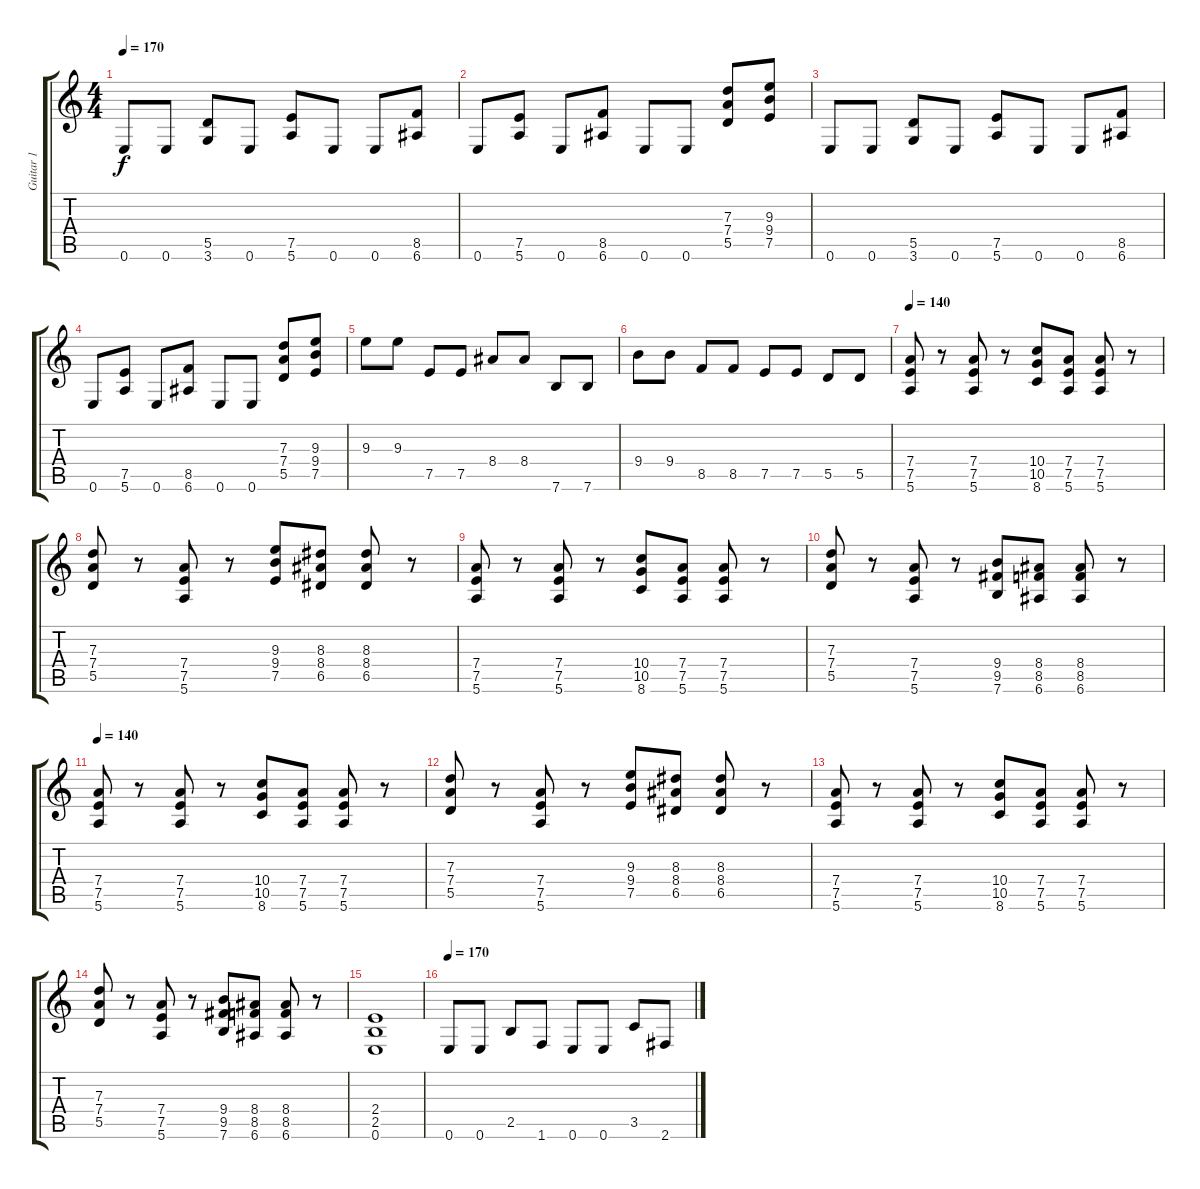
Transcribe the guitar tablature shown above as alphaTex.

\track ("Guitar 1" "Guitar 1") {instrument distortionguitar}
\staff {score tabs}
\tuning (E4 B3 G3 D3 A2 E2) {hide}
\ts (4 4)
\tempo 170
\clef g2
\ks c
0.6.8{dy f} 0.6.8 (5.5 3.6).8 0.6.8 (7.5 5.6).8 0.6.8 0.6.8 (8.5 6.6).8 |
0.6.8 (7.5 5.6).8 0.6.8 (8.5 6.6).8 0.6.8 0.6.8 (7.3 7.4 5.5).8 (9.3 9.4 7.5).8 |
0.6.8 0.6.8 (5.5 3.6).8 0.6.8 (7.5 5.6).8 0.6.8 0.6.8 (8.5 6.6).8 |
0.6.8 (7.5 5.6).8 0.6.8 (8.5 6.6).8 0.6.8 0.6.8 (7.3 7.4 5.5).8 (9.3 9.4 7.5).8 |
9.3.8 9.3.8 7.5.8 7.5.8 8.4.8 8.4.8 7.6.8 7.6.8 |
9.4.8 9.4.8 8.5.8 8.5.8 7.5.8 7.5.8 5.5.8 5.5.8 |
\tempo 140
(7.4 7.5 5.6).8 r.8 (7.4 7.5 5.6).8 r.8 (10.4 10.5 8.6).8 (7.4 7.5 5.6).8 (7.4 7.5 5.6).8 r.8 |
(7.3 7.4 5.5).8 r.8 (7.4 7.5 5.6).8 r.8 (9.3 9.4 7.5).8 (8.3 8.4 6.5).8 (8.3 8.4 6.5).8 r.8 |
(7.4 7.5 5.6).8 r.8 (7.4 7.5 5.6).8 r.8 (10.4 10.5 8.6).8 (7.4 7.5 5.6).8 (7.4 7.5 5.6).8 r.8 |
(7.3 7.4 5.5).8 r.8 (7.4 7.5 5.6).8 r.8 (9.4 9.5 7.6).8 (8.4 8.5 6.6).8 (8.4 8.5 6.6).8 r.8 |
\tempo 140
(7.4 7.5 5.6).8 r.8 (7.4 7.5 5.6).8 r.8 (10.4 10.5 8.6).8 (7.4 7.5 5.6).8 (7.4 7.5 5.6).8 r.8 |
(7.3 7.4 5.5).8 r.8 (7.4 7.5 5.6).8 r.8 (9.3 9.4 7.5).8 (8.3 8.4 6.5).8 (8.3 8.4 6.5).8 r.8 |
(7.4 7.5 5.6).8 r.8 (7.4 7.5 5.6).8 r.8 (10.4 10.5 8.6).8 (7.4 7.5 5.6).8 (7.4 7.5 5.6).8 r.8 |
(7.3 7.4 5.5).8 r.8 (7.4 7.5 5.6).8 r.8 (9.4 9.5 7.6).8 (8.4 8.5 6.6).8 (8.4 8.5 6.6).8 r.8 |
(2.4 2.5 0.6).1 |
\tempo 170
0.6.8 0.6.8 2.5.8 1.6.8 0.6.8 0.6.8 3.5.8 2.6.8
